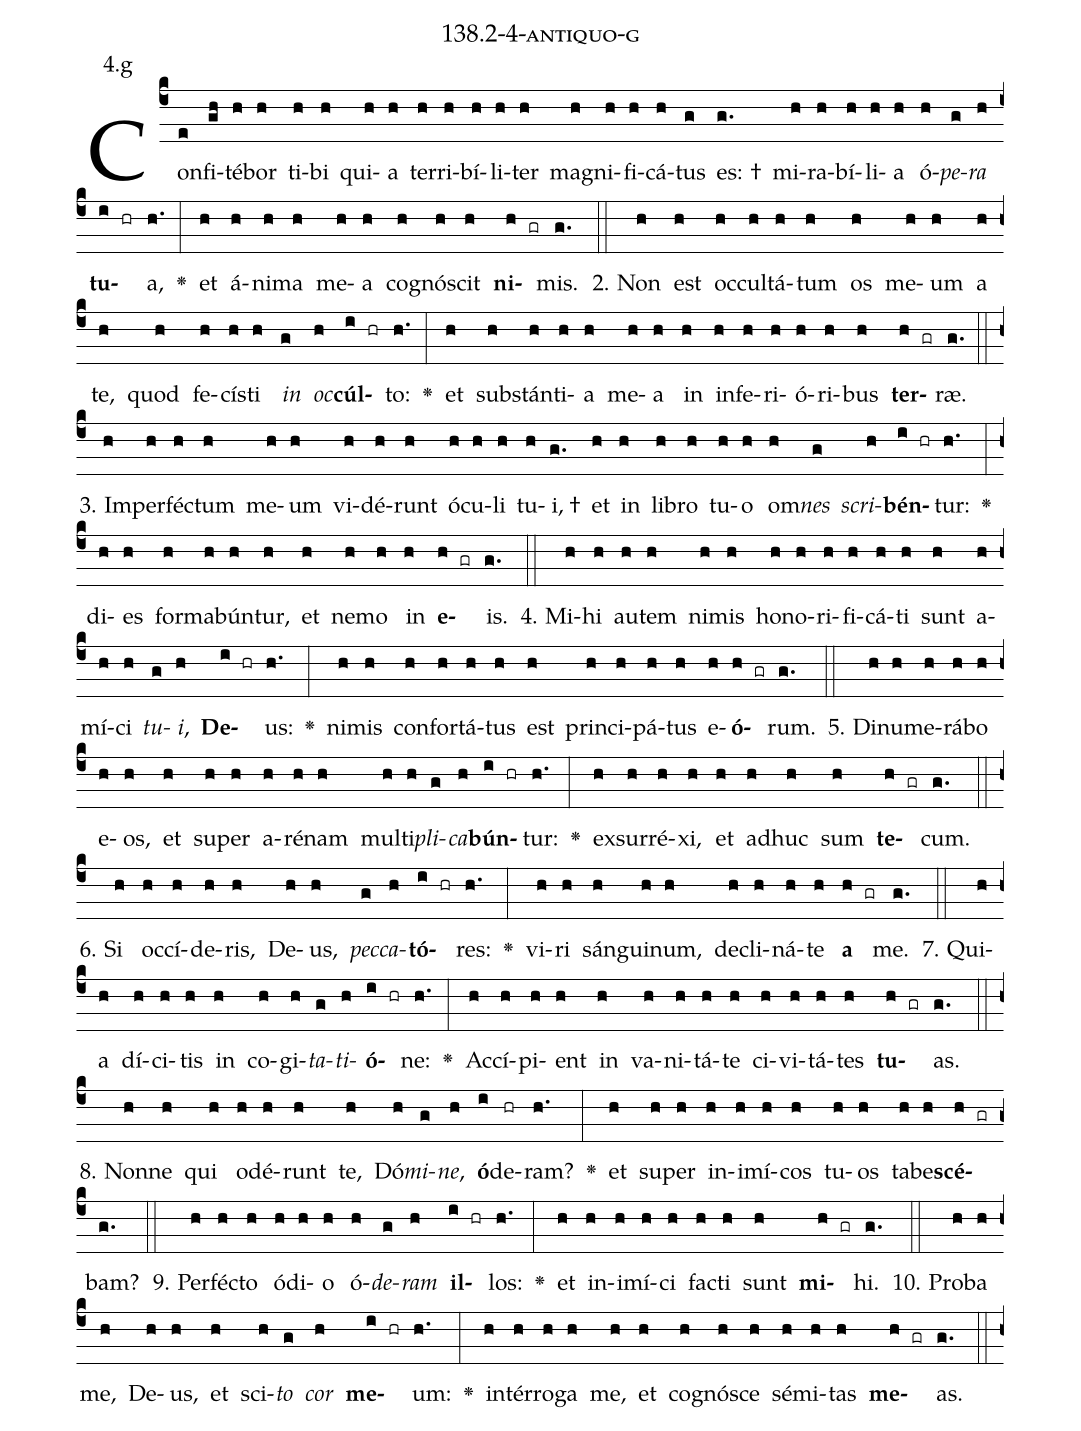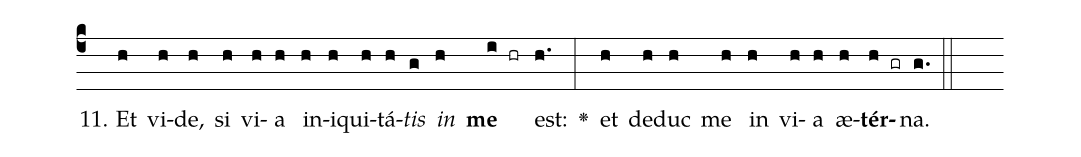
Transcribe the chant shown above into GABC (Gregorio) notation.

name: 138.2-4-antiquo-g;
annotation: 4.g;
%%
(c4)Con(e)fi(gh)té(h)bor(h) ti(h)bi(h) qui(h)a(h) ter(h)ri(h)bí(h)li(h)ter(h) ma(h)gni(h)fi(h)cá(h)tus(g) es: †(g.) mi(h)ra(h)bí(h)li(h)a(h) ó(h)<i>pe</i>(g)<i>ra</i>(h) <b>tu</b>(i hr)a,(h.) <v>\greheightstar</v>(:) et(h) á(h)ni(h)ma(h) me(h)a(h) co(h)gnó(h)scit(h) <b>ni</b>(h gr)mis.(g.) (::)
2. Non(h) est(h) oc(h)cul(h)tá(h)tum(h) os(h) me(h)um(h) a(h) te,(h) quod(h) fe(h)cís(h)ti(h) <i>in</i>(g) <i>oc</i>(h)<b>cúl</b>(i hr)to:(h.) <v>\greheightstar</v>(:) et(h) sub(h)stán(h)ti(h)a(h) me(h)a(h) in(h) in(h)fe(h)ri(h)ó(h)ri(h)bus(h) <b>ter</b>(h gr)ræ.(g.) (::)
3. Im(h)per(h)féc(h)tum(h) me(h)um(h) vi(h)dé(h)runt(h) ó(h)cu(h)li(h) tu(h)i, †(g.) et(h) in(h) li(h)bro(h) tu(h)o(h) om(h)<i>nes</i>(g) <i>scri</i>(h)<b>bén</b>(i hr)tur:(h.) <v>\greheightstar</v>(:) di(h)es(h) for(h)ma(h)bún(h)tur,(h) et(h) ne(h)mo(h) in(h) <b>e</b>(h gr)is.(g.) (::)
4. Mi(h)hi(h) au(h)tem(h) ni(h)mis(h) ho(h)no(h)ri(h)fi(h)cá(h)ti(h) sunt(h) a(h)mí(h)ci(h) <i>tu</i>(g)<i>i</i>,(h) <b>De</b>(i hr)us:(h.) <v>\greheightstar</v>(:) ni(h)mis(h) con(h)for(h)tá(h)tus(h) est(h) prin(h)ci(h)pá(h)tus(h) e(h)<b>ó</b>(h gr)rum.(g.) (::)
5. Di(h)nu(h)me(h)rá(h)bo(h) e(h)os,(h) et(h) su(h)per(h) a(h)ré(h)nam(h) mul(h)ti(h)<i>pli</i>(g)<i>ca</i>(h)<b>bún</b>(i hr)tur:(h.) <v>\greheightstar</v>(:) ex(h)sur(h)ré(h)xi,(h) et(h) ad(h)huc(h) sum(h) <b>te</b>(h gr)cum.(g.) (::)
6. Si(h) oc(h)cí(h)de(h)ris,(h) De(h)us,(h) <i>pec</i>(g)<i>ca</i>(h)<b>tó</b>(i hr)res:(h.) <v>\greheightstar</v>(:) vi(h)ri(h) sán(h)gui(h)num,(h) de(h)cli(h)ná(h)te(h) <b>a</b>(h gr) me.(g.) (::)
7. Qui(h)a(h) dí(h)ci(h)tis(h) in(h) co(h)gi(h)<i>ta</i>(g)<i>ti</i>(h)<b>ó</b>(i hr)ne:(h.) <v>\greheightstar</v>(:) Ac(h)cí(h)pi(h)ent(h) in(h) va(h)ni(h)tá(h)te(h) ci(h)vi(h)tá(h)tes(h) <b>tu</b>(h gr)as.(g.) (::)
8. Non(h)ne(h) qui(h) o(h)dé(h)runt(h) te,(h) Dó(h)<i>mi</i>(g)<i>ne</i>,(h) <b>ó</b>(i)de(hr)ram?(h.) <v>\greheightstar</v>(:) et(h) su(h)per(h) in(h)i(h)mí(h)cos(h) tu(h)os(h) ta(h)be(h)<b>scé</b>(h gr)bam?(g.) (::)
9. Per(h)féc(h)to(h) ó(h)di(h)o(h) ó(h)<i>de</i>(g)<i>ram</i>(h) <b>il</b>(i hr)los:(h.) <v>\greheightstar</v>(:) et(h) in(h)i(h)mí(h)ci(h) fac(h)ti(h) sunt(h) <b>mi</b>(h gr)hi.(g.) (::)
10. Pro(h)ba(h) me,(h) De(h)us,(h) et(h) sci(h)<i>to</i>(g) <i>cor</i>(h) <b>me</b>(i hr)um:(h.) <v>\greheightstar</v>(:) in(h)tér(h)ro(h)ga(h) me,(h) et(h) co(h)gnó(h)sce(h) sé(h)mi(h)tas(h) <b>me</b>(h gr)as.(g.) (::)
11. Et(h) vi(h)de,(h) si(h) vi(h)a(h) in(h)i(h)qui(h)tá(h)<i>tis</i>(g) <i>in</i>(h) <b>me</b>(i hr) est:(h.) <v>\greheightstar</v>(:) et(h) de(h)duc(h) me(h) in(h) vi(h)a(h) æ(h)<b>tér</b>(h gr)na.(g.) (::)
